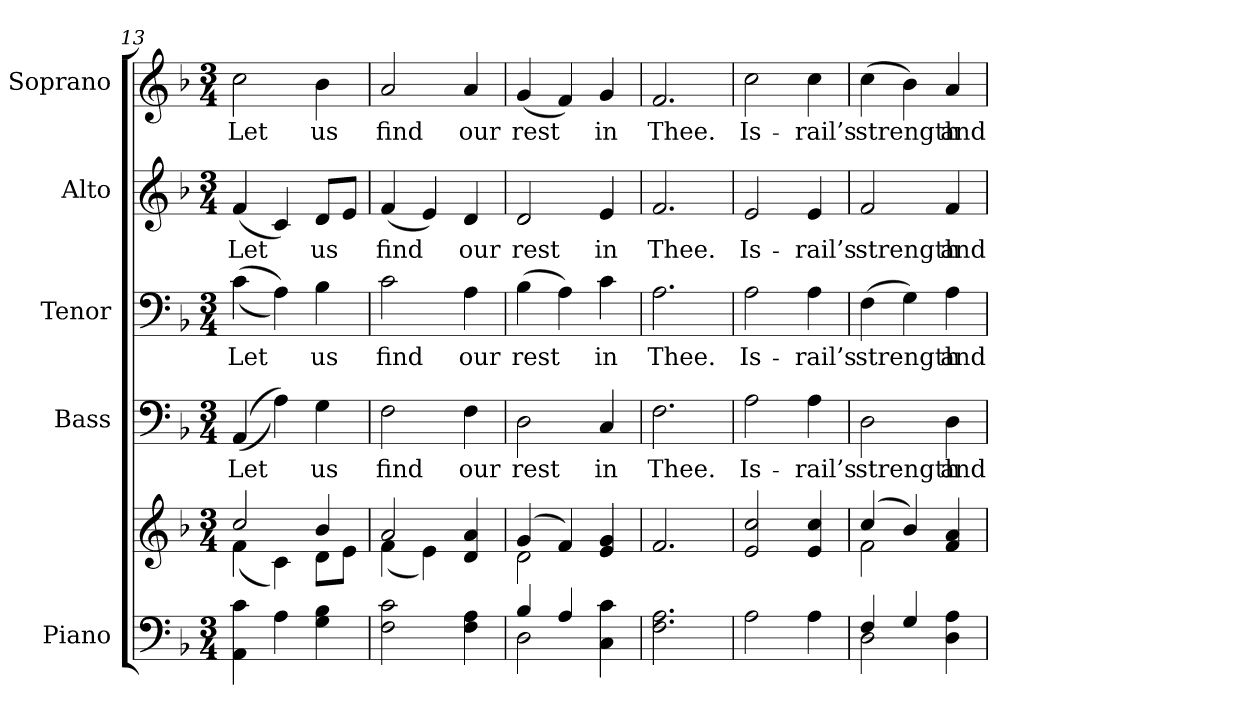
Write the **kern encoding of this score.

**kern	**kern	**kern	**text	**kern	**text	**kern	**text	**kern	**text
*part5	*part5	*part4	*part4	*part3	*part3	*part2	*part2	*part1	*part1
*staff6	*staff5	*staff4	*staff4	*staff3	*staff3	*staff2	*staff2	*staff1	*staff1
*I"Piano	*	*I"Bass	*	*I"Tenor	*	*I"Alto	*	*I"Soprano	*
*I'Pno.	*	*I'B.	*	*I'T.	*	*I'A.	*	*I'S.	*
!!LO:PB:g=z
*clefF4	*clefG2	*clefF4	*	*clefF4	*	*clefG2	*	*clefG2	*
*k[b-]	*k[b-]	*k[b-]	*	*k[b-]	*	*k[b-]	*	*k[b-]	*
*F:	*F:	*F:	*	*F:	*	*F:	*	*F:	*
*M3/4	*M3/4	*M3/4	*	*M3/4	*	*M3/4	*	*M3/4	*
=13	=13	=13	=13	=13	=13	=13	=13	=13	=13
*	*^	*	*	*	*	*	*	*	*
!	!	!	!	!LO:LY:b:color=#000000	!	!	!	!	!	!
!	!	!	!	!	!	!LO:LY:b:color=#000000	!	!	!	!
!	!	!	!	!	!	!	!	!LO:LY:b:color=#000000	!	!
!	!	!	!	!	!	!	!	!	!	!LO:LY:b:color=#000000
4AAi\ 4ci	2cci/	(4fi\	((4AAi/	Let	((4ci\	Let	(4fi/	Let	2cci\	Let
4Ai\	.	4ci\)	4Ai\))	.	4Ai\))	.	4ci/)	.	.	.
!	!	!	!	!LO:LY:b:color=#000000	!	!	!	!	!	!
!	!	!	!	!	!	!LO:LY:b:color=#000000	!	!	!	!
!	!	!	!	!	!	!	!	!LO:LY:b:color=#000000	!	!
!	!	!	!	!	!	!	!	!	!	!LO:LY:b:color=#000000
4Gi\ 4B-i	4b-i/	8di\L	4Gi\	us	4B-i\	us	8di/L	us	4b-i\	us
.	.	8ei\J	.	.	.	.	8ei/J	.	.	.
=14	=14	=14	=14	=14	=14	=14	=14	=14	=14	=14
!	!	!	!	!LO:LY:b:color=#000000	!	!	!	!	!	!
!	!	!	!	!	!	!LO:LY:b:color=#000000	!	!	!	!
!	!	!	!	!	!	!	!	!LO:LY:b:color=#000000	!	!
!	!	!	!	!	!	!	!	!	!	!LO:LY:b:color=#000000
2Fi\ 2ci	2ai/	(4fi\	2Fi\	find	2ci\	find	(4fi/	find	2ai/	find
.	.	4ei\)	.	.	.	.	4ei/)	.	.	.
!	!	!	!	!LO:LY:b:color=#000000	!	!	!	!	!	!
!	!	!	!	!	!	!LO:LY:b:color=#000000	!	!	!	!
!	!	!	!	!	!	!	!	!LO:LY:b:color=#000000	!	!
!	!	!	!	!	!	!	!	!	!	!LO:LY:b:color=#000000
4Fi\ 4Ai	4di/ 4ai	4ryy	4Fi\	our	4Ai\	our	4di/	our	4ai/	our
=15	=15	=15	=15	=15	=15	=15	=15	=15	=15	=15
*^	*	*	*	*	*	*	*	*	*	*
!	!	!	!	!	!LO:LY:b:color=#000000	!	!	!	!	!	!
!	!	!	!	!	!	!	!LO:LY:b:color=#000000	!	!	!	!
!	!	!	!	!	!	!	!	!	!LO:LY:b:color=#000000	!	!
!	!	!	!	!	!	!	!	!	!	!	!LO:LY:b:color=#000000
4B-i/	2Di\	(4gi/	2di\	2Di\	rest	(4B-i\	rest	2di/	rest	(4gi/	rest
4Ai/	.	4fi/)	.	.	.	4Ai\)	.	.	.	4fi/)	.
!	!	!	!	!	!LO:LY:b:color=#000000	!	!	!	!	!	!
!	!	!	!	!	!	!	!LO:LY:b:color=#000000	!	!	!	!
!	!	!	!	!	!	!	!	!	!LO:LY:b:color=#000000	!	!
!	!	!	!	!	!	!	!	!	!	!	!LO:LY:b:color=#000000
4Ci\ 4ci	4ryy	4ei/ 4gi	4ryy	4Ci/	in	4ci\	in	4ei/	in	4gi/	in
*v	*v	*	*	*	*	*	*	*	*	*	*
*	*v	*v	*	*	*	*	*	*	*	*
=16	=16	=16	=16	=16	=16	=16	=16	=16	=16
*^	*^	*	*	*	*	*	*	*	*
!	!	!	!	!	!LO:LY:b:color=#000000	!	!	!	!	!	!
*v	*v	*	*	*	*	*	*	*	*	*	*
*	*v	*v	*	*	*	*	*	*	*	*
*^	*^	*	*	*	*	*	*	*	*
!	!	!	!	!	!	!	!LO:LY:b:color=#000000	!	!	!	!
*v	*v	*	*	*	*	*	*	*	*	*	*
*	*v	*v	*	*	*	*	*	*	*	*
*^	*^	*	*	*	*	*	*	*	*
!	!	!	!	!	!	!	!	!	!LO:LY:b:color=#000000	!	!
*v	*v	*	*	*	*	*	*	*	*	*	*
*	*v	*v	*	*	*	*	*	*	*	*
*^	*^	*	*	*	*	*	*	*	*
!	!	!	!	!	!	!	!	!	!	!	!LO:LY:b:color=#000000
*v	*v	*	*	*	*	*	*	*	*	*	*
*	*v	*v	*	*	*	*	*	*	*	*
2.Fi\ 2.Ai	2.fi/	2.Fi\	Thee.	2.Ai\	Thee.	2.fi/	Thee.	2.fi/	Thee.
!!LO:PB:g=z
=17	=17	=17	=17	=17	=17	=17	=17	=17	=17
!	!	!	!LO:LY:b:color=#000000	!	!	!	!	!	!
!	!	!	!	!	!LO:LY:b:color=#000000	!	!	!	!
!	!	!	!	!	!	!	!LO:LY:b:color=#000000	!	!
!	!	!	!	!	!	!	!	!	!LO:LY:b:color=#000000
2Ai\	2ei/ 2cci	2Ai\	Is-	2Ai\	Is-	2ei/	Is-	2cci\	Is-
!	!	!	!LO:LY:b:color=#000000	!	!	!	!	!	!
!	!	!	!	!	!LO:LY:b:color=#000000	!	!	!	!
!	!	!	!	!	!	!	!LO:LY:b:color=#000000	!	!
!	!	!	!	!	!	!	!	!	!LO:LY:b:color=#000000
4Ai\	4ei/ 4cci	4Ai\	-rail’s	4Ai\	-rail’s	4ei/	-rail’s	4cci\	-rail’s
=18	=18	=18	=18	=18	=18	=18	=18	=18	=18
*^	*^	*	*	*	*	*	*	*	*
!	!	!	!	!	!LO:LY:b:color=#000000	!	!	!	!	!	!
!	!	!	!	!	!	!	!LO:LY:b:color=#000000	!	!	!	!
!	!	!	!	!	!	!	!	!	!LO:LY:b:color=#000000	!	!
!	!	!	!	!	!	!	!	!	!	!	!LO:LY:b:color=#000000
4Fi/	2Di\	(4cci/	2fi\	2Di\	strength	(4Fi\	strength	2fi/	strength	(4cci\	strength
4Gi/	.	4b-i/)	.	.	.	4Gi\)	.	.	.	4b-i\)	.
!	!	!	!	!	!LO:LY:b:color=#000000	!	!	!	!	!	!
!	!	!	!	!	!	!	!LO:LY:b:color=#000000	!	!	!	!
!	!	!	!	!	!	!	!	!	!LO:LY:b:color=#000000	!	!
!	!	!	!	!	!	!	!	!	!	!	!LO:LY:b:color=#000000
4Di\ 4Ai	4ryy	4fi/ 4ai	4ryy	4Di\	and	4Ai\	and	4fi/	and	4ai/	and
*v	*v	*	*	*	*	*	*	*	*	*	*
*	*v	*v	*	*	*	*	*	*	*	*
=	=	=	=	=	=	=	=	=	=
*-	*-	*-	*-	*-	*-	*-	*-	*-	*-
